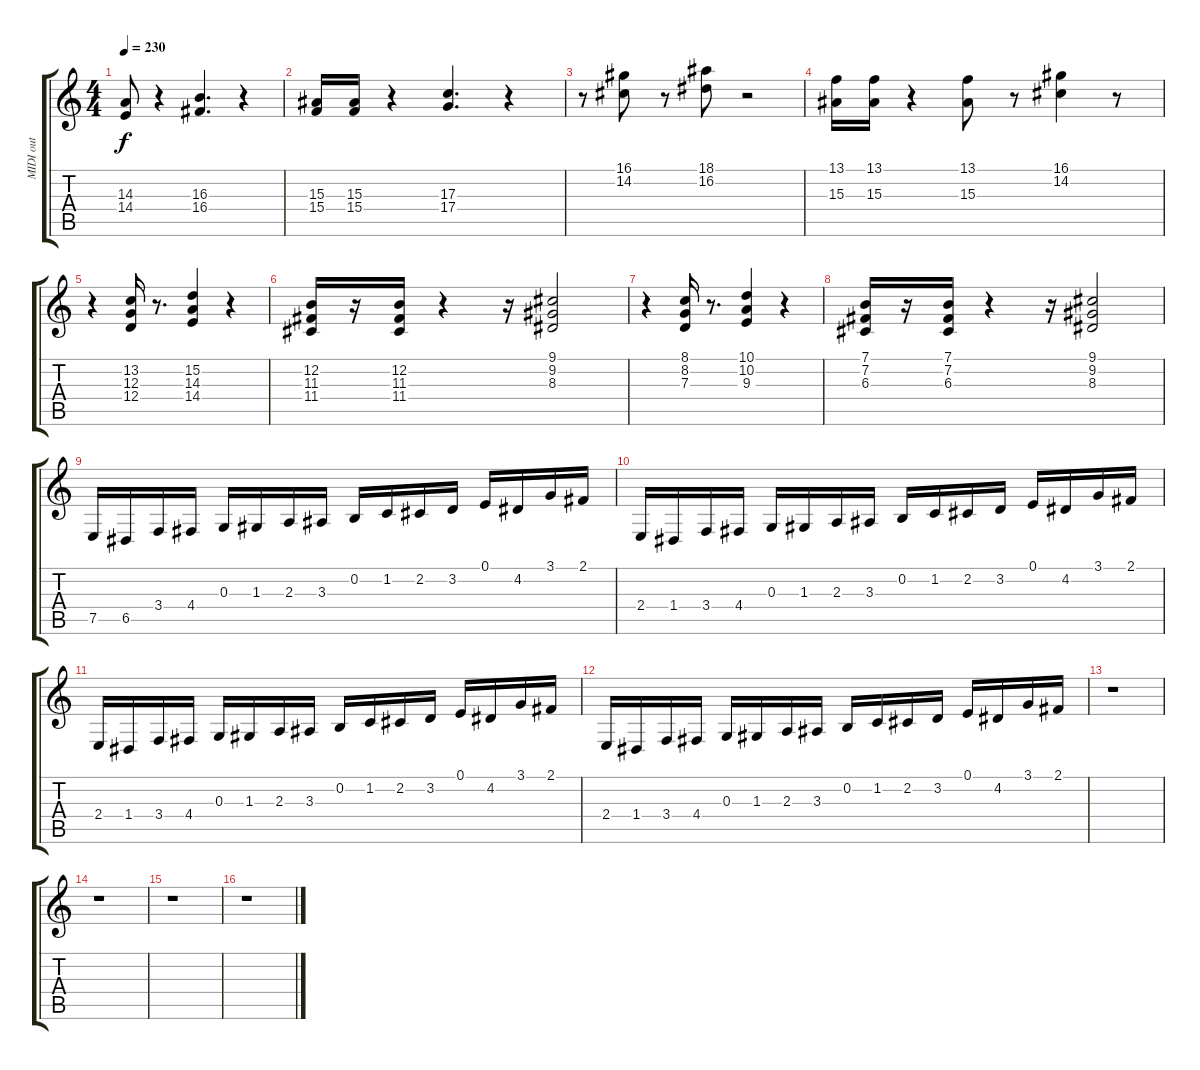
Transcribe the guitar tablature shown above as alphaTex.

\track ("MIDI out" "MIDI out") {instrument percussiveorgan}
\staff {score tabs}
\tuning (E4 B3 G3 D3 A2 E2) {hide}
\ts (4 4)
\tempo 230
\clef g2
\ks c
(14.3 14.4).8{dy f} r.4 (16.3 16.4).4{d} r.4 |
(15.3 15.4).16 (15.3 15.4).16 r.4 (17.3 17.4).4{d} r.4 |
r.8 (16.1 14.2).8 r.8 (18.1 16.2).8 r.2 |
(13.1 15.3).16 (13.1 15.3).16 r.4 (13.1 15.3).8 r.8 (16.1 14.2).4 r.8 |
r.4 (13.2 12.3 12.4).16 r.8{d} (15.2 14.3 14.4).4 r.4 |
(12.2 11.3 11.4).16 r.16 (12.2 11.3 11.4).16 r.4 r.16 (9.1 9.2 8.3).2 |
r.4 (8.1 8.2 7.3).16 r.8{d} (10.1 10.2 9.3).4 r.4 |
(7.1 7.2 6.3).16 r.16 (7.1 7.2 6.3).16 r.4 r.16 (9.1 9.2 8.3).2 |
7.5.16 6.5.16 3.4.16 4.4.16 0.3.16 1.3.16 2.3.16 3.3.16 0.2.16 1.2.16 2.2.16 3.2.16 0.1.16 4.2.16 3.1.16 2.1.16 |
2.4.16 1.4.16 3.4.16 4.4.16 0.3.16 1.3.16 2.3.16 3.3.16 0.2.16 1.2.16 2.2.16 3.2.16 0.1.16 4.2.16 3.1.16 2.1.16 |
2.4.16 1.4.16 3.4.16 4.4.16 0.3.16 1.3.16 2.3.16 3.3.16 0.2.16 1.2.16 2.2.16 3.2.16 0.1.16 4.2.16 3.1.16 2.1.16 |
2.4.16 1.4.16 3.4.16 4.4.16 0.3.16 1.3.16 2.3.16 3.3.16 0.2.16 1.2.16 2.2.16 3.2.16 0.1.16 4.2.16 3.1.16 2.1.16 |
r.1 |
r.1 |
r.1 |
r.1
